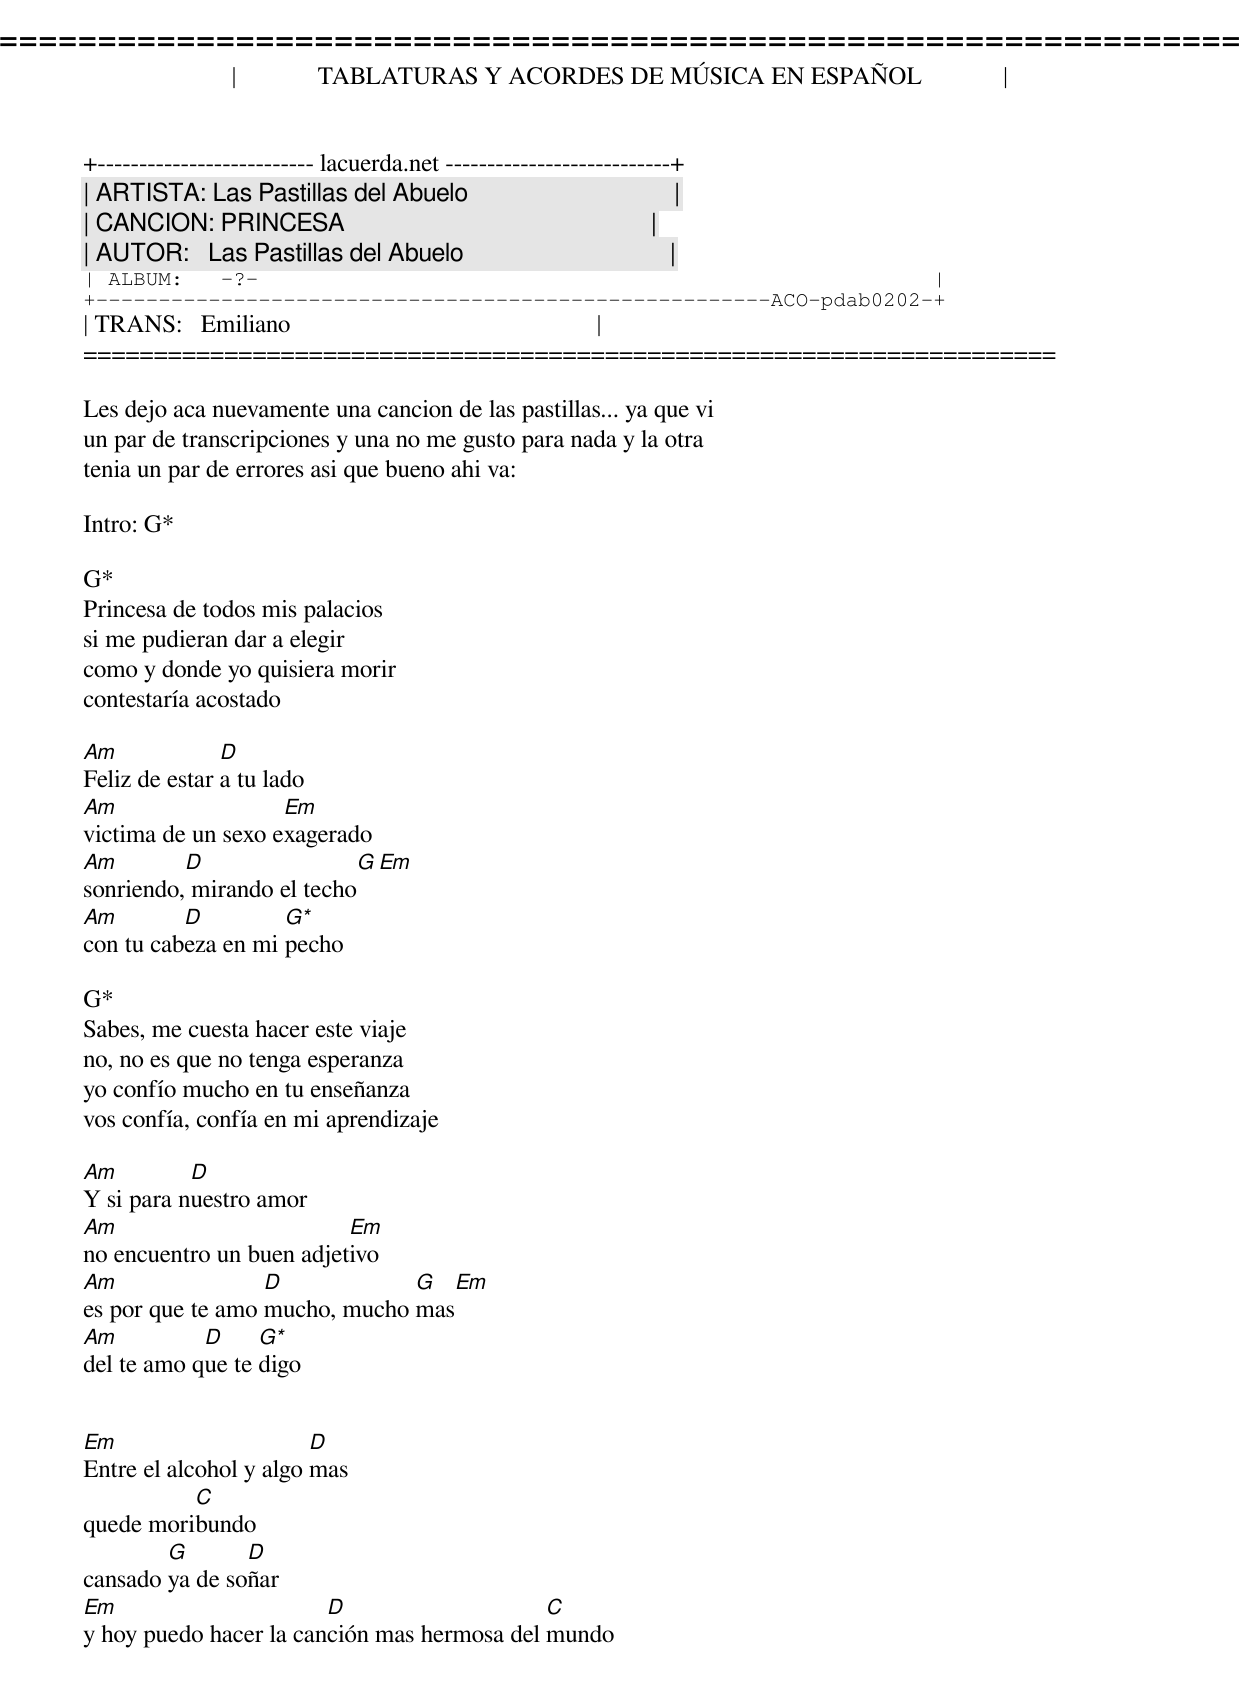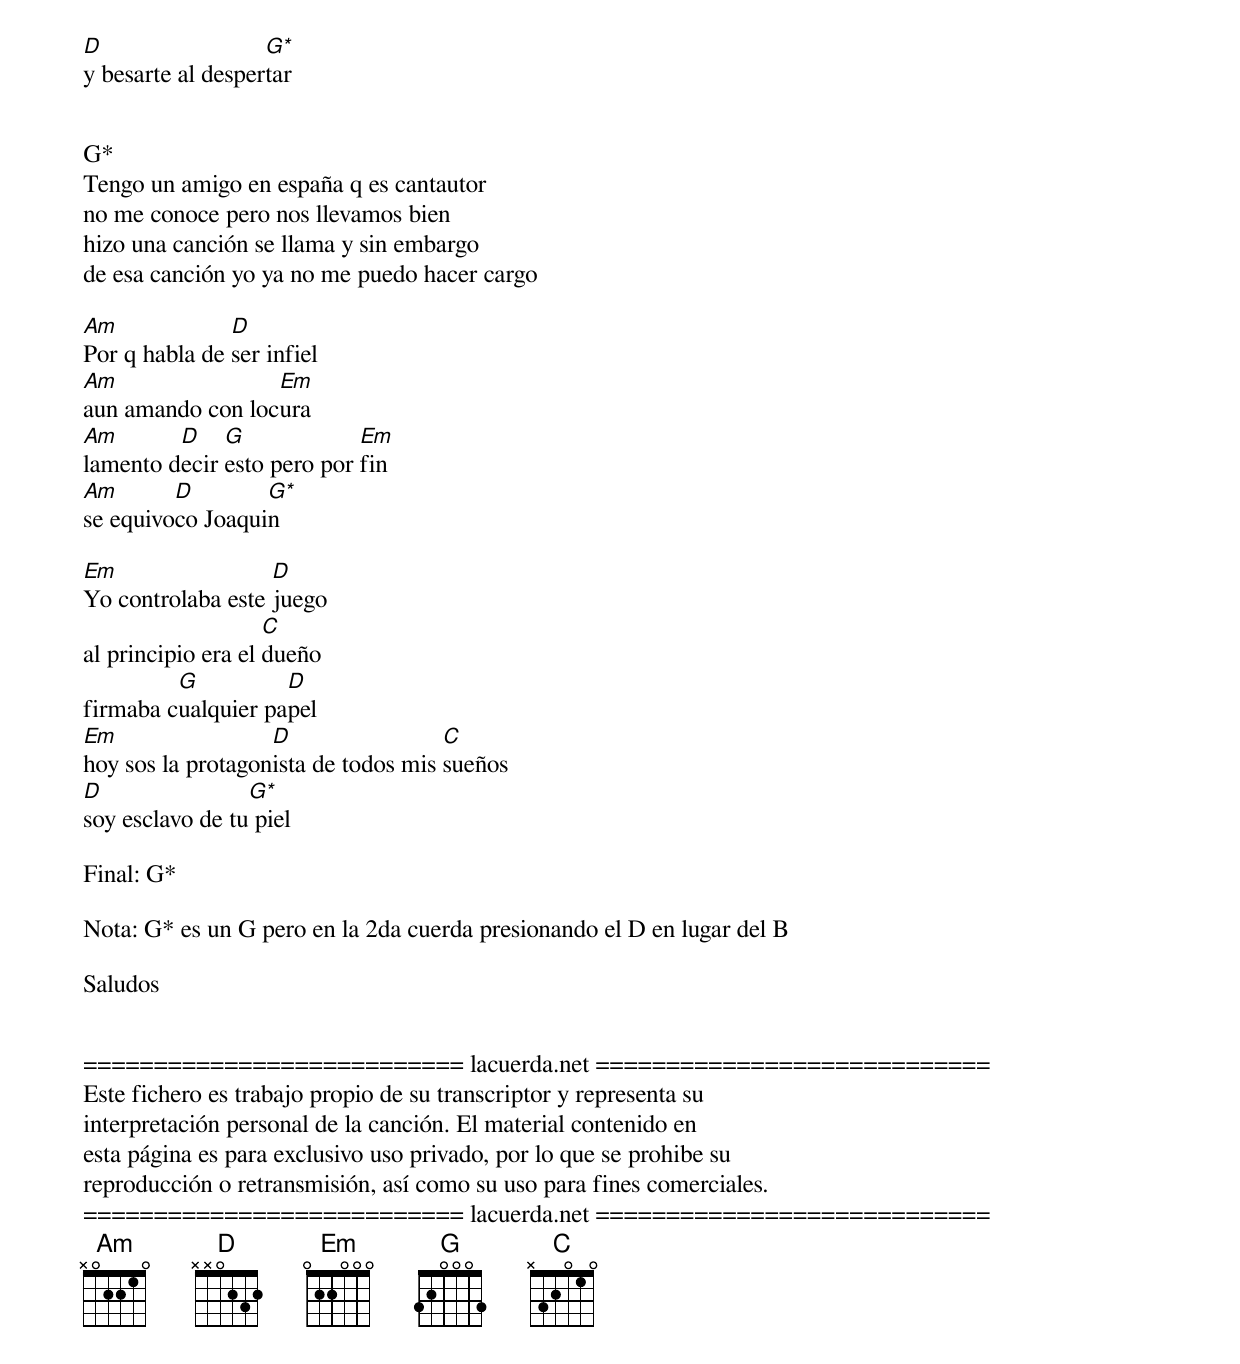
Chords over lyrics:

=====================================================================
|             TABLATURAS Y ACORDES DE MÚSICA EN ESPAÑOL             |
+-------------------------- lacuerda.net ---------------------------+
| ARTISTA: Las Pastillas del Abuelo                                 |
| CANCION: PRINCESA                                                 |
| AUTOR:   Las Pastillas del Abuelo                                 |
| ALBUM:   -?-                                                      |
+------------------------------------------------------ACO-pdab0202-+
| TRANS:   Emiliano                                                 |
=====================================================================

Les dejo aca nuevamente una cancion de las pastillas... ya que vi
un par de transcripciones y una no me gusto para nada y la otra
tenia un par de errores asi que bueno ahi va:

Intro: G*

G*
Princesa de todos mis palacios
si me pudieran dar a elegir
como y donde yo quisiera morir
contestaría acostado

Am             D
Feliz de estar a tu lado
Am                  Em
victima de un sexo exagerado
Am        D                G  Em
sonriendo, mirando el techo
Am        D         G*
con tu cabeza en mi pecho

G*
Sabes, me cuesta hacer este viaje
no, no es que no tenga esperanza
yo confío mucho en tu enseñanza
vos confía, confía en mi aprendizaje

Am         D
Y si para nuestro amor
Am                        Em
no encuentro un buen adjetivo
Am                D            G   Em
es por que te amo mucho, mucho mas
Am          D     G*
del te amo que te digo


Em                      D
Entre el alcohol y algo mas
          C
quede moribundo
        G       D
cansado ya de soñar
Em                      D                    C
y hoy puedo hacer la canción mas hermosa del mundo
D                  G*
y besarte al despertar


G*
Tengo un amigo en españa q es cantautor
no me conoce pero nos llevamos bien
hizo una canción se llama y sin embargo
de esa canción yo ya no me puedo hacer cargo

Am             D
Por q habla de ser infiel
Am                Em
aun amando con locura
Am       D    G             Em
lamento decir esto pero por fin
Am       D        G*
se equivoco Joaquin

Em                 D
Yo controlaba este juego
                    C
al principio era el dueño
         G          D
firmaba cualquier papel
Em                 D                 C
hoy sos la protagonista de todos mis sueños
D                G*
soy esclavo de tu piel

Final: G*

Nota: G* es un G pero en la 2da cuerda presionando el D en lugar del B

Saludos


=========================== lacuerda.net ============================
Este fichero es trabajo propio de su transcriptor y representa su
interpretación personal de la canción. El material contenido en
esta página es para exclusivo uso privado, por lo que se prohibe su
reproducción o retransmisión, así como su uso para fines comerciales.
=========================== lacuerda.net ============================
